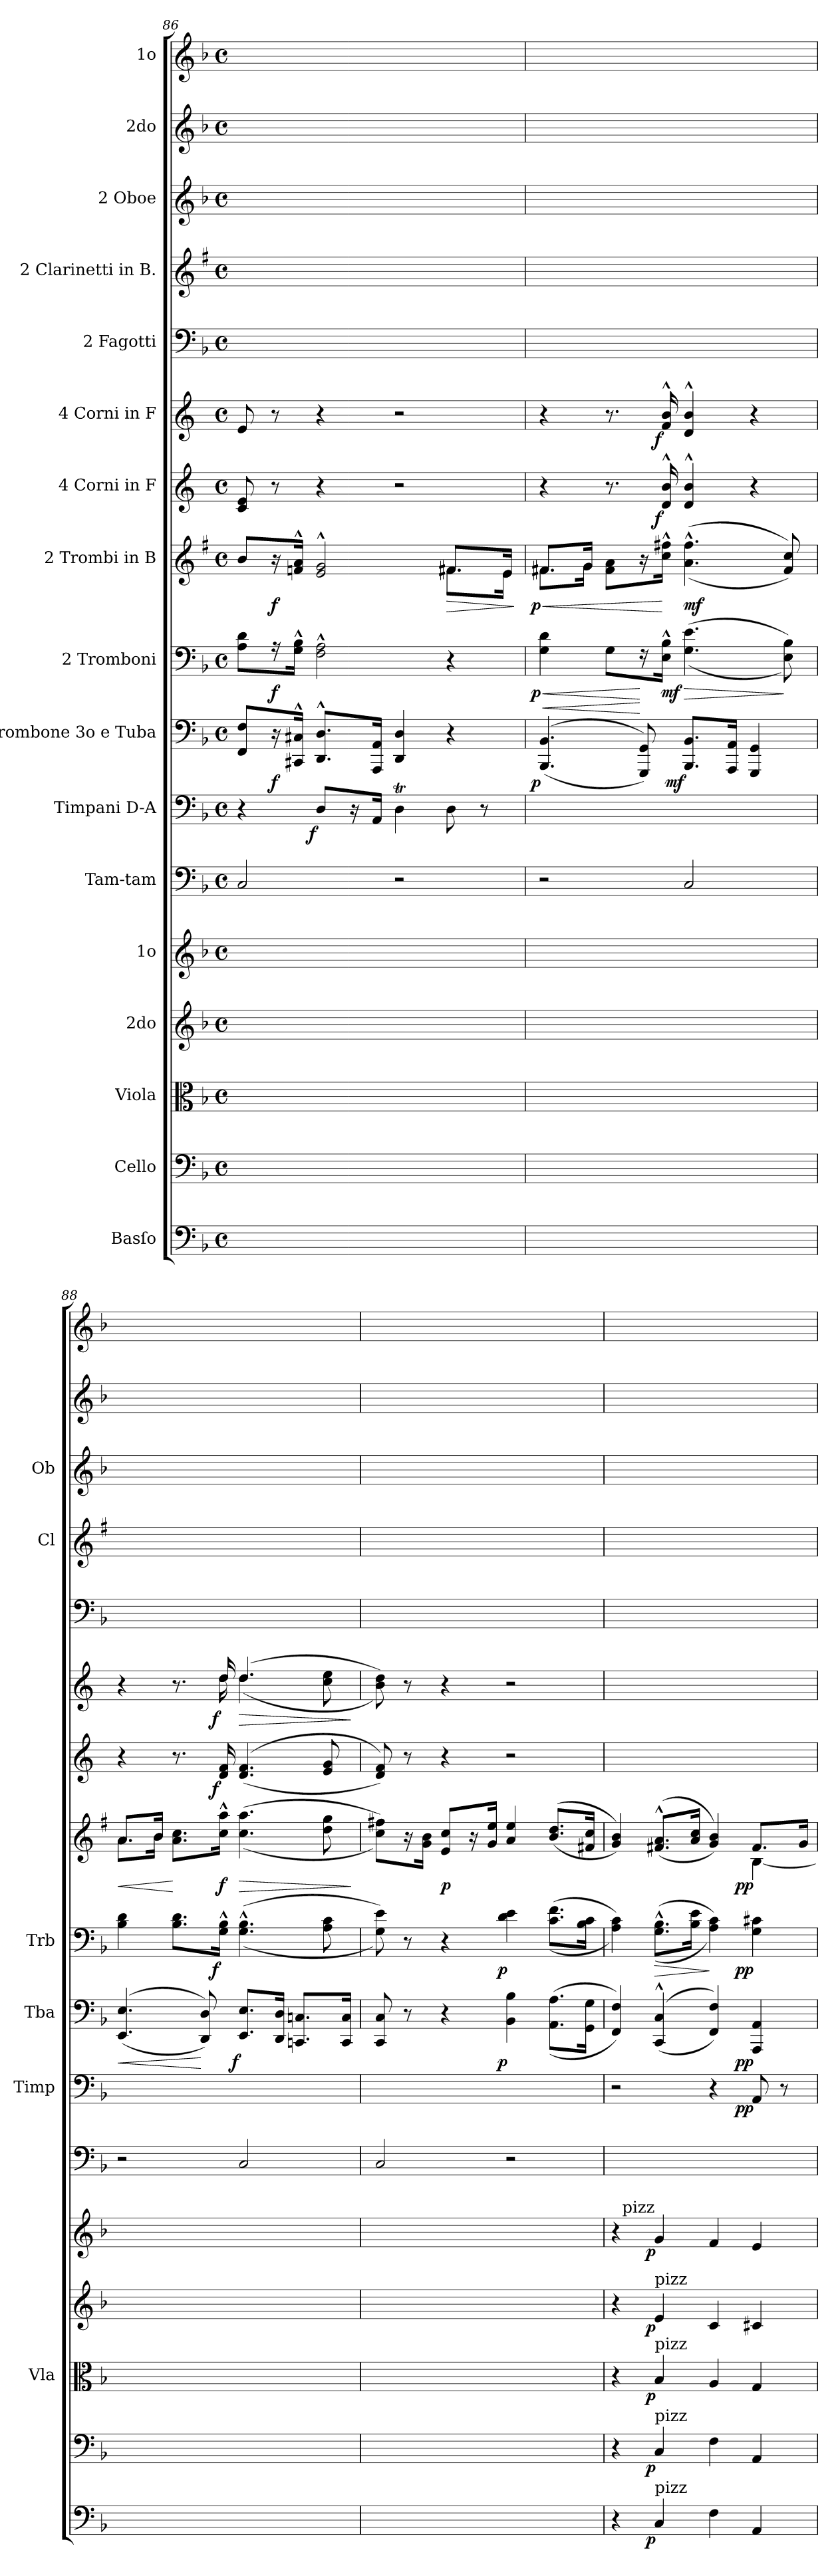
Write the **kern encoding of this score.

**kern	**dynam	**kern	**dynam	**kern	**dynam	**kern	**dynam	**kern	**dynam	**kern	**kern	**dynam	**kern	**dynam	**kern	**dynam	**kern	**dynam	**kern	**dynam	**kern	**dynam	**kern	**kern	**kern	**kern	**kern
*part17	*part17	*part16	*part16	*part15	*part15	*part14	*part14	*part13	*part13	*part12	*part11	*part11	*part10	*part10	*part9	*part9	*part8	*part8	*part7	*part7	*part6	*part6	*part5	*part4	*part3	*part2	*part1
*staff17	*staff17	*staff16	*staff16	*staff15	*staff15	*staff14	*staff14	*staff13	*staff13	*staff12	*staff11	*staff11	*staff10	*staff10	*staff9	*staff9	*staff8	*staff8	*staff7	*staff7	*staff6	*staff6	*staff5	*staff4	*staff3	*staff2	*staff1
*I"Basſo	*	*I"Cello	*	*I"Viola	*	*I"2do	*	*I"1o	*	*I"Tam-tam	*I"Timpani D-A	*	*I"Trombone 3o e Tuba	*	*I"2 Tromboni	*	*I"2 Trombi in B	*	*I"4 Corni in F	*	*I"4 Corni in F	*	*I"2 Fagotti	*I"2 Clarinetti in B.	*I"2 Oboe	*I"2do	*I"1o
*	*	*	*	*I'Vla	*	*	*	*	*	*	*I'Timp	*	*I'Tba	*	*I'Trb	*	*	*	*	*	*	*	*	*I'Cl	*I'Ob	*	*
*clefF4	*	*clefF4	*	*clefC3	*	*clefG2	*	*clefG2	*	*clefF4	*clefF4	*	*clefF4	*	*clefF4	*	*clefG2	*	*clefG2	*	*clefG2	*	*clefF4	*clefG2	*clefG2	*clefG2	*clefG2
*	*	*	*	*	*	*	*	*	*	*	*	*	*	*	*	*	*ITrd1c2	*	*ITrd4c7	*	*ITrd4c7	*	*	*ITrd1c2	*	*	*
*k[b-]	*	*k[b-]	*	*k[b-]	*	*k[b-]	*	*k[b-]	*	*k[b-]	*k[b-]	*	*k[b-]	*	*k[b-]	*	*k[b-]	*	*k[b-]	*	*k[b-]	*	*k[b-]	*k[b-]	*k[b-]	*k[b-]	*k[b-]
*d:	*	*d:	*	*d:	*	*d:	*	*d:	*	*d:	*d:	*	*d:	*	*d:	*	*d:	*	*d:	*	*d:	*	*d:	*d:	*d:	*d:	*d:
*M4/4	*	*M4/4	*	*M4/4	*	*M4/4	*	*M4/4	*	*M4/4	*M4/4	*	*M4/4	*	*M4/4	*	*M4/4	*	*M4/4	*	*M4/4	*	*M4/4	*M4/4	*M4/4	*M4/4	*M4/4
*met(c)	*	*met(c)	*	*met(c)	*	*met(c)	*	*met(c)	*	*met(c)	*met(c)	*	*met(c)	*	*met(c)	*	*met(c)	*	*met(c)	*	*met(c)	*	*met(c)	*met(c)	*met(c)	*met(c)	*met(c)
=86	=86	=86	=86	=86	=86	=86	=86	=86	=86	=86	=86	=86	=86	=86	=86	=86	=86	=86	=86	=86	=86	=86	=86	=86	=86	=86	=86
*	*	*	*	*	*	*	*	*	*	*	*	*	*	*	*	*	*^	*	*	*	*	*	*	*	*	*	*
1ryy	.	1ryy	.	1ryy	.	1ryy	.	1ryy	.	2C/	4r	.	8FF/ 8F/L	.	8A\ 8d\L	.	8a/L	2ryy	.	8F/ 8A/	.	8A/	.	1ryy	1ryy	1ryy	1ryy	1ryy
.	.	.	.	.	.	.	.	.	.	.	.	.	16r	f	16r	f	16r	.	f	8r	.	8r	.	.	.	.	.	.
.	.	.	.	.	.	.	.	.	.	.	.	.	16CC#X^^>/ 16C#X^^>/Jk	.	16G^^>\ 16B-^^>\Jk	.	16e-X^^>/ 16g^^>/Jk	.	.	.	.	.	.	.	.	.	.	.
!	!	!	!	!	!	!	!	!	!	!	!	!LO:DY:rj	!	!	!	!	!	!	!	!	!	!	!	!	!	!	!	!
.	.	.	.	.	.	.	.	.	.	.	8D/L	f	8.DD^^>/ 8.D^^>/L	.	2F^^>\ 2A^^>\	.	2d^^>/ 2f^^>/	.	.	4r	.	4r	.	.	.	.	.	.
.	.	.	.	.	.	.	.	.	.	.	16r	.	.	.	.	.	.	.	.	.	.	.	.	.	.	.	.	.
.	.	.	.	.	.	.	.	.	.	.	16AA/Jk	.	16AAA/ 16AA/Jk	.	.	.	.	.	.	.	.	.	.	.	.	.	.	.
.	.	.	.	.	.	.	.	.	.	2r	4DT\	.	4DD/ 4D/	.	.	.	.	4ryy	.	2r	.	2r	.	.	.	.	.	.
!	!	!	!	!	!	!	!	!	!	!	!	!	!	!	!	!	!	!	!LO:HP:b	!	!	!	!	!	!	!	!	!
.	.	.	.	.	.	.	.	.	.	.	8D\	.	4r	.	4r	.	8.en/L	8.en\L	>	.	.	.	.	.	.	.	.	.
.	.	.	.	.	.	.	.	.	.	.	8r	.	.	.	.	.	.	.	.	.	.	.	.	.	.	.	.	.
.	.	.	.	.	.	.	.	.	.	.	.	.	.	.	.	.	16d/Jk	16d\Jk	.	.	.	.	.	.	.	.	.	.
*	*	*	*	*	*	*	*	*	*	*	*	*	*	*	*	*	*v	*v	*	*	*	*	*	*	*	*	*	*
.	.	.	.	.	.	.	.	.	.	.	.	.	.	.	.	.	.	]	.	.	.	.	.	.	.	.	.
=87	=87	=87	=87	=87	=87	=87	=87	=87	=87	=87	=87	=87	=87	=87	=87	=87	=87	=87	=87	=87	=87	=87	=87	=87	=87	=87	=87
!	!	!	!	!	!	!	!	!	!	!	!	!	!	!LO:HP:a	!	!	!	!	!	!	!	!	!	!	!	!	!
!	!	!	!	!	!	!	!	!	!	!	!	!	!	!LO:HP:n=1:b	!	!LO:HP:b	!	!LO:HP:b	!	!	!	!	!	!	!	!	!
*	*	*	*	*	*	*	*	*	*	*	*	*	*	*	*	*	*^	*	*	*	*	*	*	*	*	*	*
!	!	!	!	!	!	!	!	!	!	!	!	!	!	!LO:DY:n=1:rj	!	!LO:DY:n=1:rj	!	!	!LO:DY:n=1:rj	!	!	!	!	!	!	!	!	!
1ryy	.	1ryy	.	1ryy	.	1ryy	.	1ryy	.	2r	1ryy	.	(>(<4.BBB-/ 4.BB-/	< < p	4G\ 4d\	< p	8.en/L	8.en\L	< p	4r	.	4r	.	1ryy	1ryy	1ryy	1ryy	1ryy
.	.	.	.	.	.	.	.	.	.	.	.	.	.	.	.	.	16f/Jk	16f\Jk	.	.	.	.	.	.	.	.	.	.
.	.	.	.	.	.	.	.	.	.	.	.	.	.	.	8G\L	.	8e\ 8g\L	4ryy	.	8.r	.	8.r	.	.	.	.	.	.
.	.	.	.	.	.	.	.	.	.	.	.	.	8GGG/ 8GG/))	[ [	16r	[	16r	.	.	.	.	.	.	.	.	.	.	.
!	!	!	!	!	!	!	!	!	!	!	!	!	!	!	!	!	!	!	!	!	!LO:DY:rj	!	!LO:DY:rj	!	!	!	!	!
.	.	.	.	.	.	.	.	.	.	.	.	.	.	.	16E^^>\ 16B-^^>\Jk	mf	16b-^^<\ 16een^^<\Jk	.	[	16G^^>/ 16e^^>/	f	16B-^^>/ 16e^^>/	f	.	.	.	.	.
!	!	!	!	!	!	!	!	!	!	!	!	!	!	!LO:DY:n=2:rj	!	!LO:HP:b	!	!	!	!	!	!	!	!	!	!	!	!
.	.	.	.	.	.	.	.	.	.	2C/	.	.	8.BBB-/ 8.BB-/L	mf	(>(<4.G\ 4.e\	>	(>(<4.g^^>\ 4.ee^^>\	2ryy	mf	4G^^>/ 4e^^>/	.	4G^^>/ 4e^^>/	.	.	.	.	.	.
.	.	.	.	.	.	.	.	.	.	.	.	.	16AAA/ 16AA/Jk	.	.	.	.	.	.	.	.	.	.	.	.	.	.	.
.	.	.	.	.	.	.	.	.	.	.	.	.	4GGG/ 4GG/	.	.	.	.	.	.	4r	.	4r	.	.	.	.	.	.
.	.	.	.	.	.	.	.	.	.	.	.	.	.	.	8E\ 8B-\))	]	8e/ 8b-/))	.	.	.	.	.	.	.	.	.	.	.
=88	=88	=88	=88	=88	=88	=88	=88	=88	=88	=88	=88	=88	=88	=88	=88	=88	=88	=88	=88	=88	=88	=88	=88	=88	=88	=88	=88	=88
!	!	!	!	!	!	!	!	!	!	!	!	!	!	!LO:HP:b	!	!	!	!	!LO:HP:b	!	!	!	!	!	!	!	!	!
*	*	*	*	*	*	*	*	*	*	*	*	*	*	*	*	*	*	*	*	*	*	*^	*	*	*	*	*	*
1ryy	.	1ryy	.	1ryy	.	1ryy	.	1ryy	.	2r	1ryy	.	(>(<4.EE/ 4.E/	<	4B-\ 4d\	.	8.g/L	8.g\L	<	4r	.	4r	4ryy	.	1ryy	1ryy	1ryy	1ryy	1ryy
.	.	.	.	.	.	.	.	.	.	.	.	.	.	.	.	.	16a/Jk	16a\Jk	.	.	.	.	.	.	.	.	.	.	.
.	.	.	.	.	.	.	.	.	.	.	.	.	.	.	8.B-\ 8.d\L	.	8.g\ 8.b-\L	4ryy	[	8.r	.	8.r	8.ryy	.	.	.	.	.	.
.	.	.	.	.	.	.	.	.	.	.	.	.	8DD/ 8D/))	[	.	.	.	.	.	.	.	.	.	.	.	.	.	.	.
!	!	!	!	!	!	!	!	!	!	!	!	!	!	!	!	!LO:DY:rj	!	!	!	!	!LO:DY:rj	!	!	!LO:DY:rj	!	!	!	!	!
.	.	.	.	.	.	.	.	.	.	.	.	.	.	.	16G^^>\ 16B-^^>\Jk	f	16b-^^>\ 16gg^^>\Jk	.	f	16G/ 16B-/	f	16g/	16g\	f	.	.	.	.	.
!	!	!	!	!	!	!	!	!	!	!	!	!	!	!LO:DY:rj	!	!	!	!	!LO:HP:b	!	!	!	!	!LO:HP:b	!	!	!	!	!
.	.	.	.	.	.	.	.	.	.	2C/	.	.	8.EE/ 8.E/L	f	(>(<4.G^^>\ 4.B-^^>\	.	(>(<4.b-\ 4.gg\	2ryy	>	(>(<4.G/ 4.B-/	.	(>4.g/	(<4.g\	>	.	.	.	.	.
.	.	.	.	.	.	.	.	.	.	.	.	.	16DD/ 16D/Jk	.	.	.	.	.	.	.	.	.	.	.	.	.	.	.	.
.	.	.	.	.	.	.	.	.	.	.	.	.	8.CCn/ 8.Cn/L	.	.	.	.	.	.	.	.	.	.	.	.	.	.	.	.
.	.	.	.	.	.	.	.	.	.	.	.	.	.	.	8A\ 8c\	.	8cc\ 8ff\	.	.	8A/ 8c/	.	8f\ 8a\	8ryy	.	.	.	.	.	.
.	.	.	.	.	.	.	.	.	.	.	.	.	16CC/ 16C/Jk	.	.	.	.	.	.	.	.	.	.	.	.	.	.	.	.
*	*	*	*	*	*	*	*	*	*	*	*	*	*	*	*	*	*v	*v	*	*	*	*v	*v	*	*	*	*	*	*
.	.	.	.	.	.	.	.	.	.	.	.	.	.	.	.	.	.	]	.	.	.	]	.	.	.	.	.
=89	=89	=89	=89	=89	=89	=89	=89	=89	=89	=89	=89	=89	=89	=89	=89	=89	=89	=89	=89	=89	=89	=89	=89	=89	=89	=89	=89
1ryy	.	1ryy	.	1ryy	.	1ryy	.	1ryy	.	2C/	1ryy	.	8CC/ 8C/	.	8G\ 8e\))	.	8b-\ 8een\L))	.	8G/ 8B-/))	.	8e\ 8g\))	.	1ryy	1ryy	1ryy	1ryy	1ryy
.	.	.	.	.	.	.	.	.	.	.	.	.	8r	.	8r	.	16r	.	8r	.	8r	.	.	.	.	.	.
.	.	.	.	.	.	.	.	.	.	.	.	.	.	.	.	.	16f\ 16a\Jk	.	.	.	.	.	.	.	.	.	.
.	.	.	.	.	.	.	.	.	.	.	.	.	4r	.	4r	.	8d/ 8b-/L	p	4r	.	4r	.	.	.	.	.	.
.	.	.	.	.	.	.	.	.	.	.	.	.	.	.	.	.	16r	.	.	.	.	.	.	.	.	.	.
.	.	.	.	.	.	.	.	.	.	.	.	.	.	.	.	.	16f/ 16dd/Jk	.	.	.	.	.	.	.	.	.	.
!	!	!	!	!	!	!	!	!	!	!	!	!	!	!LO:DY:rj	!	!LO:DY:rj	!	!	!	!	!	!	!	!	!	!	!
.	.	.	.	.	.	.	.	.	.	2r	.	.	4BB-\ 4B-\	p	4d\ 4e\	p	4g/ 4dd/	.	2r	.	2r	.	.	.	.	.	.
.	.	.	.	.	.	.	.	.	.	.	.	.	(>(<8.AA\ 8.A\L	.	(>(<8.c\ 8.f\L	.	(>(<8.a/ 8.cc/L	.	.	.	.	.	.	.	.	.	.
.	.	.	.	.	.	.	.	.	.	.	.	.	16GG\ 16G\Jk	.	16B-\ 16c\Jk	.	16en/ 16b-/Jk	.	.	.	.	.	.	.	.	.	.
=90	=90	=90	=90	=90	=90	=90	=90	=90	=90	=90	=90	=90	=90	=90	=90	=90	=90	=90	=90	=90	=90	=90	=90	=90	=90	=90	=90
*	*	*	*	*	*	*	*	*	*	*	*	*	*	*	*	*	*^	*	*	*	*	*	*	*	*	*	*
4r	.	4r	.	4r	.	4r	.	4r	.	1ryy	2r	.	4FF/ 4F/))	.	4A\ 4c\))	.	4f/ 4a/))	2ryy	.	1ryy	.	1ryy	.	1ryy	1ryy	1ryy	1ryy	1ryy
!	!	!	!	!	!	!	!	!LO:TX:a:rj:t=pizz	!	!	!	!	!	!	!	!	!	!	!	!	!	!	!	!	!	!	!	!
!	!	!	!	!	!	!LO:TX:a:t=pizz	!	!	!	!	!	!	!	!	!	!	!	!	!	!	!	!	!	!	!	!	!	!
!	!	!	!	!LO:TX:a:t=pizz	!	!	!	!	!	!	!	!	!	!	!	!	!	!	!	!	!	!	!	!	!	!	!	!
!	!	!LO:TX:a:t=pizz	!	!	!	!	!	!	!	!	!	!	!	!	!	!	!	!	!	!	!	!	!	!	!	!	!	!
!LO:TX:a:t=pizz	!	!	!	!	!	!	!	!	!	!	!	!	!	!	!	!	!	!	!	!	!	!	!	!	!	!	!	!
!	!LO:DY:rj	!	!LO:DY:rj	!	!LO:DY:rj	!	!LO:DY:rj	!	!LO:DY:rj	!	!	!	!	!	!	!LO:HP:b	!	!	!	!	!	!	!	!	!	!	!	!
4C/	p	4C/	p	4B-/	p	4e/	p	4g/	p	.	.	.	(<(>4CC^^>/ 4C^^>/	.	(>(<8.G^^>\ 8.B-^^>\L	>	(>(<8.en^^>/ 8.g^^>/L	.	.	.	.	.	.	.	.	.	.	.
.	.	.	.	.	.	.	.	.	.	.	.	.	.	.	16B-\ 16e\Jk	.	16g/ 16b-/Jk	.	.	.	.	.	.	.	.	.	.	.
4F\	.	4F\	.	4A/	.	4c/	.	4f/	.	.	4r	.	4FF/ 4F/))	.	4A\ 4c\))	]	4f/ 4a/))	4ryy	.	.	.	.	.	.	.	.	.	.
!	!	!	!	!	!	!	!	!	!	!	!	!LO:DY:rj	!	!LO:DY:rj	!	!LO:DY:rj	!	!	!LO:DY:rj	!	!	!	!	!	!	!	!	!
4AA/	.	4AA/	.	4G/	.	4c#X/	.	4e/	.	.	8AA/	pp	4AAA/ 4AA/	pp	4G\ 4c#X\	pp	8.e/L	[4A\	pp	.	.	.	.	.	.	.	.	.
.	.	.	.	.	.	.	.	.	.	.	8r	.	.	.	.	.	.	.	.	.	.	.	.	.	.	.	.	.
.	.	.	.	.	.	.	.	.	.	.	.	.	.	.	.	.	16f/Jk	.	.	.	.	.	.	.	.	.	.	.
*	*	*	*	*	*	*	*	*	*	*	*	*	*	*	*	*	*v	*v	*	*	*	*	*	*	*	*	*	*
=	=	=	=	=	=	=	=	=	=	=	=	=	=	=	=	=	=	=	=	=	=	=	=	=	=	=	=
*-	*-	*-	*-	*-	*-	*-	*-	*-	*-	*-	*-	*-	*-	*-	*-	*-	*-	*-	*-	*-	*-	*-	*-	*-	*-	*-	*-
